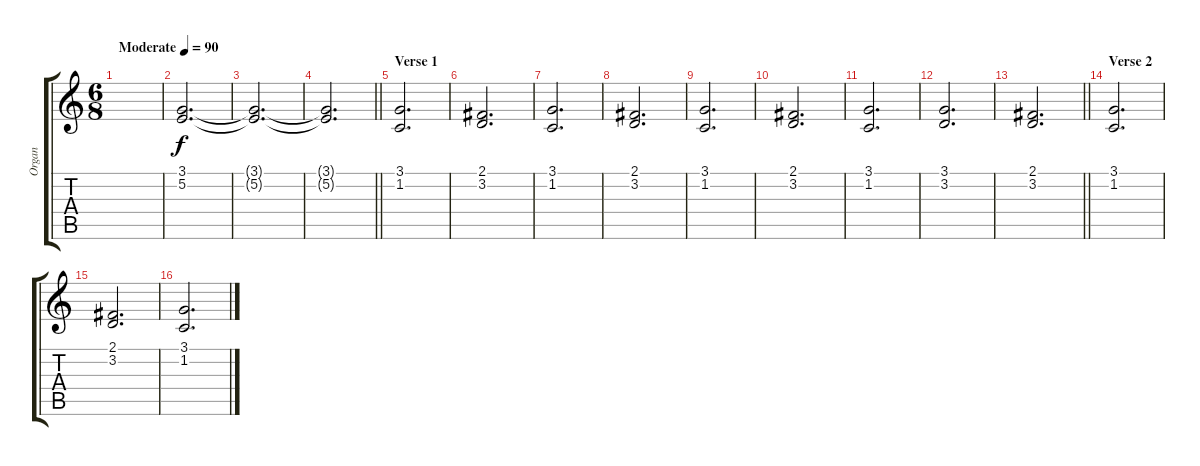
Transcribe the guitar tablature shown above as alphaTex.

\track ("Organ" "Organ") {instrument percussiveorgan}
\staff {score tabs}
\tuning (E4 B3 G3 D3 A2 E2) {hide}
\ts (6 8)
\tempo (90 "Moderate")
\clef g2
\ks c
|
(3.1 5.2).2{d} |
(3.1{t} 5.2{t}).2{d} |
\barLineRight lightlight
(3.1{t} 5.2{t}).2{d} |
\section ("" "Verse 1")
(3.1 1.2).2{d} |
(2.1 3.2).2{d} |
(3.1 1.2).2{d} |
(2.1 3.2).2{d} |
(3.1 1.2).2{d} |
(2.1 3.2).2{d} |
(3.1 1.2).2{d} |
(3.1 3.2).2{d} |
\barLineRight lightlight
(2.1 3.2).2{d} |
\section ("" "Verse 2")
(3.1 1.2).2{d} |
(2.1 3.2).2{d} |
(3.1 1.2).2{d}
